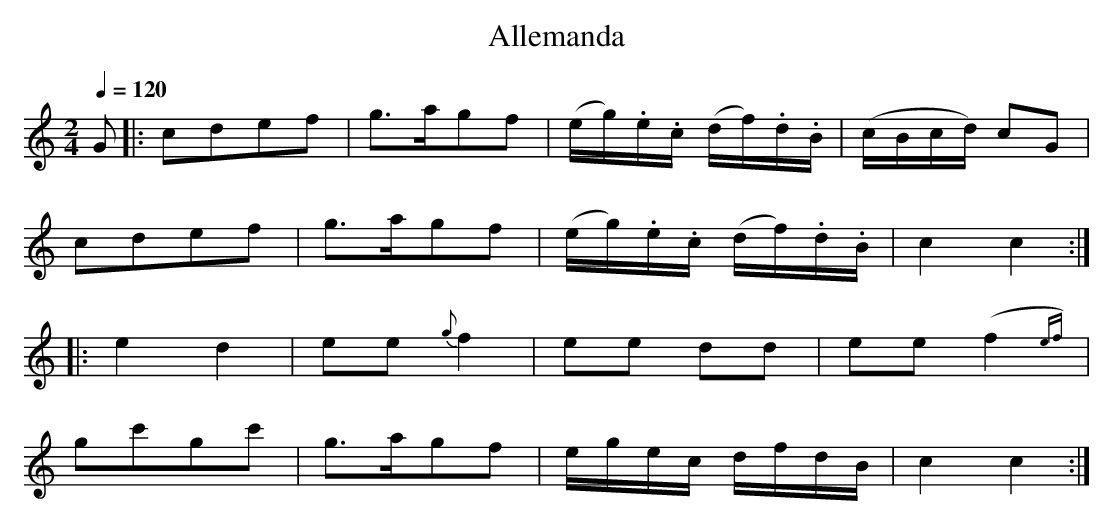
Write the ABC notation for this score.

X:1
T:Allemanda
M:2/4
L:1/16
Q:1/4=120
K:C
G2|:c2d2e2f2 |g3ag2f2|(eg).e.c (df).d.B|(cBcd) c2G2   |
    c2d2e2f2 |g3ag2f2|(eg).e.c (df).d.B| c4    c4    ::
    e4    d4   |e2e2 {g}f4 | e2e2     d2d2   | e2e2 (f4{ef})|
    g2c'2g2c'2|g3ag2f2| egec     dfdB   | c4    c4    :|
